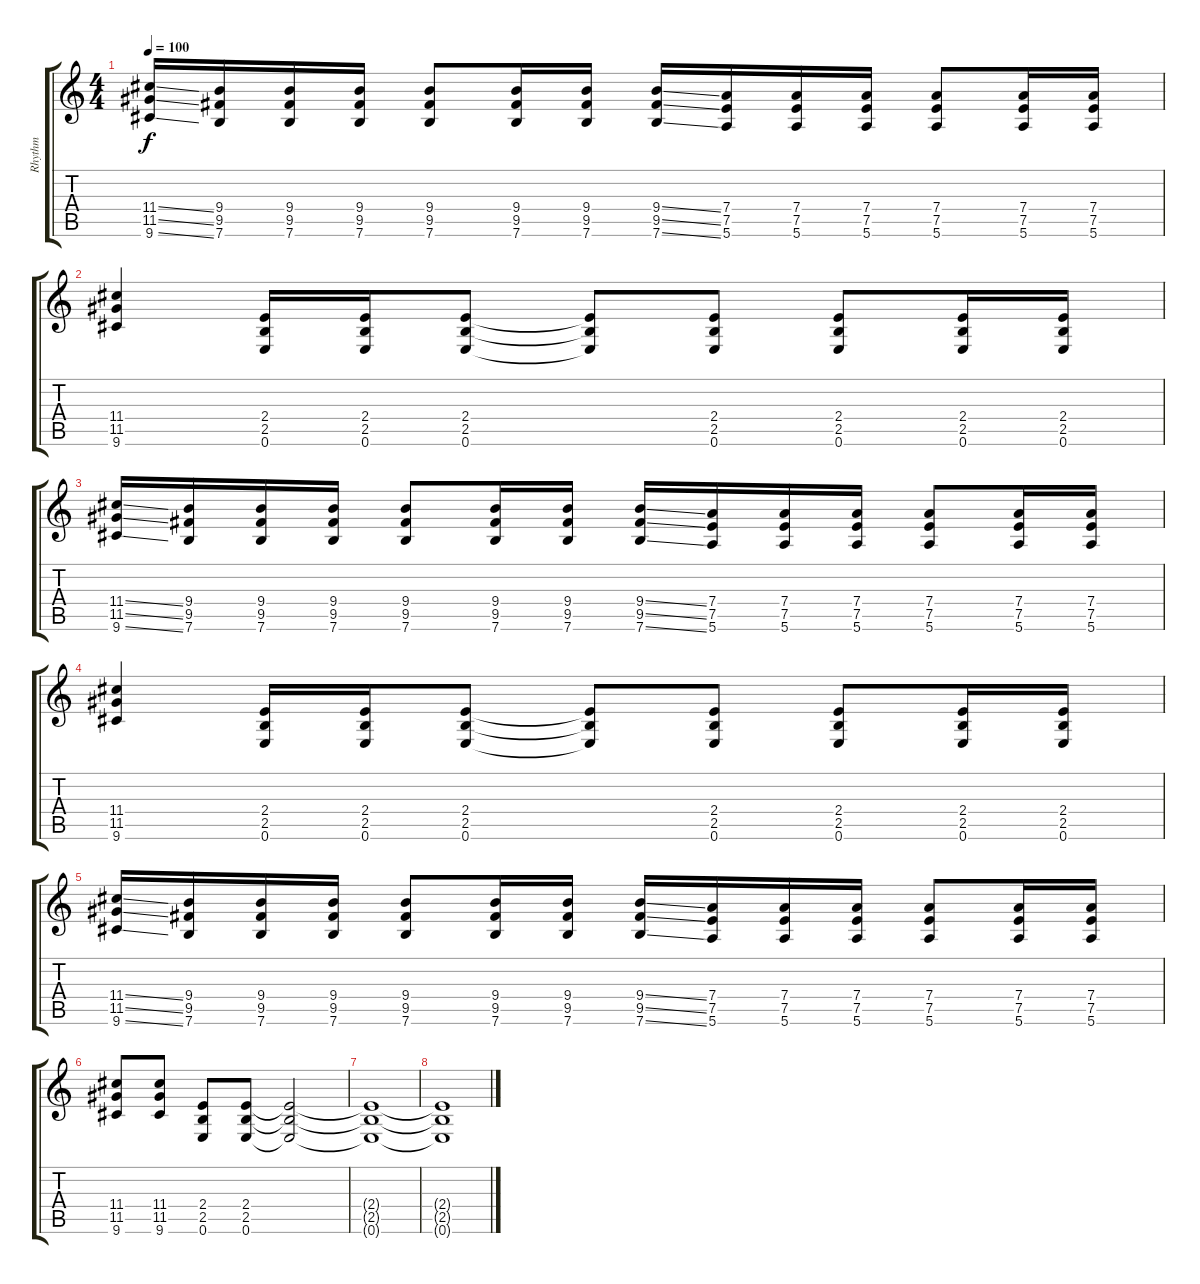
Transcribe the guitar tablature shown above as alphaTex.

\track ("Rhythm" "Rhythm") {instrument distortionguitar}
\staff {score tabs}
\tuning (E4 B3 G3 D3 A2 E2) {hide}
\ts (4 4)
\tempo 100
\clef g2
\ks c
(11.4{ss} 11.5{ss} 9.6{ss}).16{dy f} (9.4 9.5 7.6).16 (9.4 9.5 7.6).16 (9.4 9.5 7.6).16 (9.4 9.5 7.6).8 (9.4 9.5 7.6).16 (9.4 9.5 7.6).16 (9.4{ss} 9.5{ss} 7.6{ss}).16 (7.4 7.5 5.6).16 (7.4 7.5 5.6).16 (7.4 7.5 5.6).16 (7.4 7.5 5.6).8 (7.4 7.5 5.6).16 (7.4 7.5 5.6).16 |
(11.4 11.5 9.6).4 (2.4 2.5 0.6).16 (2.4 2.5 0.6).16 (2.4 2.5 0.6).8 (2.4{t} 2.5{t} 0.6{t}).8 (2.4 2.5 0.6).8 (2.4 2.5 0.6).8 (2.4 2.5 0.6).16 (2.4 2.5 0.6).16 |
(11.4{ss} 11.5{ss} 9.6{ss}).16 (9.4 9.5 7.6).16 (9.4 9.5 7.6).16 (9.4 9.5 7.6).16 (9.4 9.5 7.6).8 (9.4 9.5 7.6).16 (9.4 9.5 7.6).16 (9.4{ss} 9.5{ss} 7.6{ss}).16 (7.4 7.5 5.6).16 (7.4 7.5 5.6).16 (7.4 7.5 5.6).16 (7.4 7.5 5.6).8 (7.4 7.5 5.6).16 (7.4 7.5 5.6).16 |
(11.4 11.5 9.6).4 (2.4 2.5 0.6).16 (2.4 2.5 0.6).16 (2.4 2.5 0.6).8 (2.4{t} 2.5{t} 0.6{t}).8 (2.4 2.5 0.6).8 (2.4 2.5 0.6).8 (2.4 2.5 0.6).16 (2.4 2.5 0.6).16 |
(11.4{ss} 11.5{ss} 9.6{ss}).16 (9.4 9.5 7.6).16 (9.4 9.5 7.6).16 (9.4 9.5 7.6).16 (9.4 9.5 7.6).8 (9.4 9.5 7.6).16 (9.4 9.5 7.6).16 (9.4{ss} 9.5{ss} 7.6{ss}).16 (7.4 7.5 5.6).16 (7.4 7.5 5.6).16 (7.4 7.5 5.6).16 (7.4 7.5 5.6).8 (7.4 7.5 5.6).16 (7.4 7.5 5.6).16 |
(11.4 11.5 9.6).8 (11.4 11.5 9.6).8 (2.4 2.5 0.6).8 (2.4 2.5 0.6).8 (2.4{t} 2.5{t} 0.6{t}).2 |
(2.4{t} 2.5{t} 0.6{t}).1{volume 4} |
(2.4{t} 2.5{t} 0.6{t}).1
